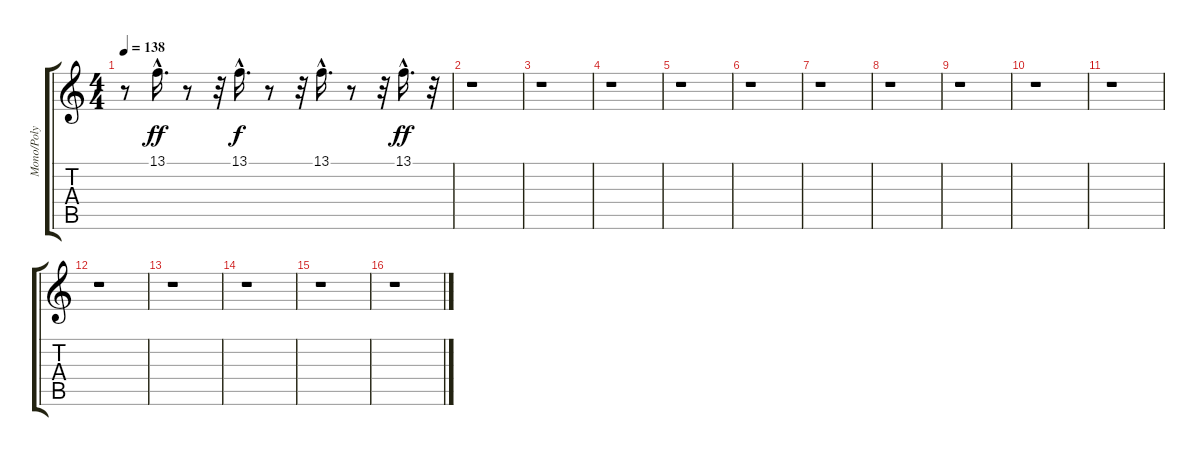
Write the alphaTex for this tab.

\track ("Mono/Poly" "Mono/Poly") {instrument lead2sawtooth}
\staff {score tabs}
\tuning (E4 B3 G3 D3 A2 E2) {hide}
\ts (4 4)
\tempo 138
\clef g2
\ks c
r.8{dy ff} 13.1{hac}.16{d} r.8 r.32 13.1{hac}.16{d dy f} r.8 r.32 13.1{hac}.16{d} r.8 r.32 13.1{hac}.16{d dy ff} r.32 |
r.1 |
r.1 |
r.1 |
r.1 |
r.1 |
r.1 |
r.1 |
r.1 |
r.1 |
r.1 |
r.1 |
r.1 |
r.1 |
r.1 |
r.1
